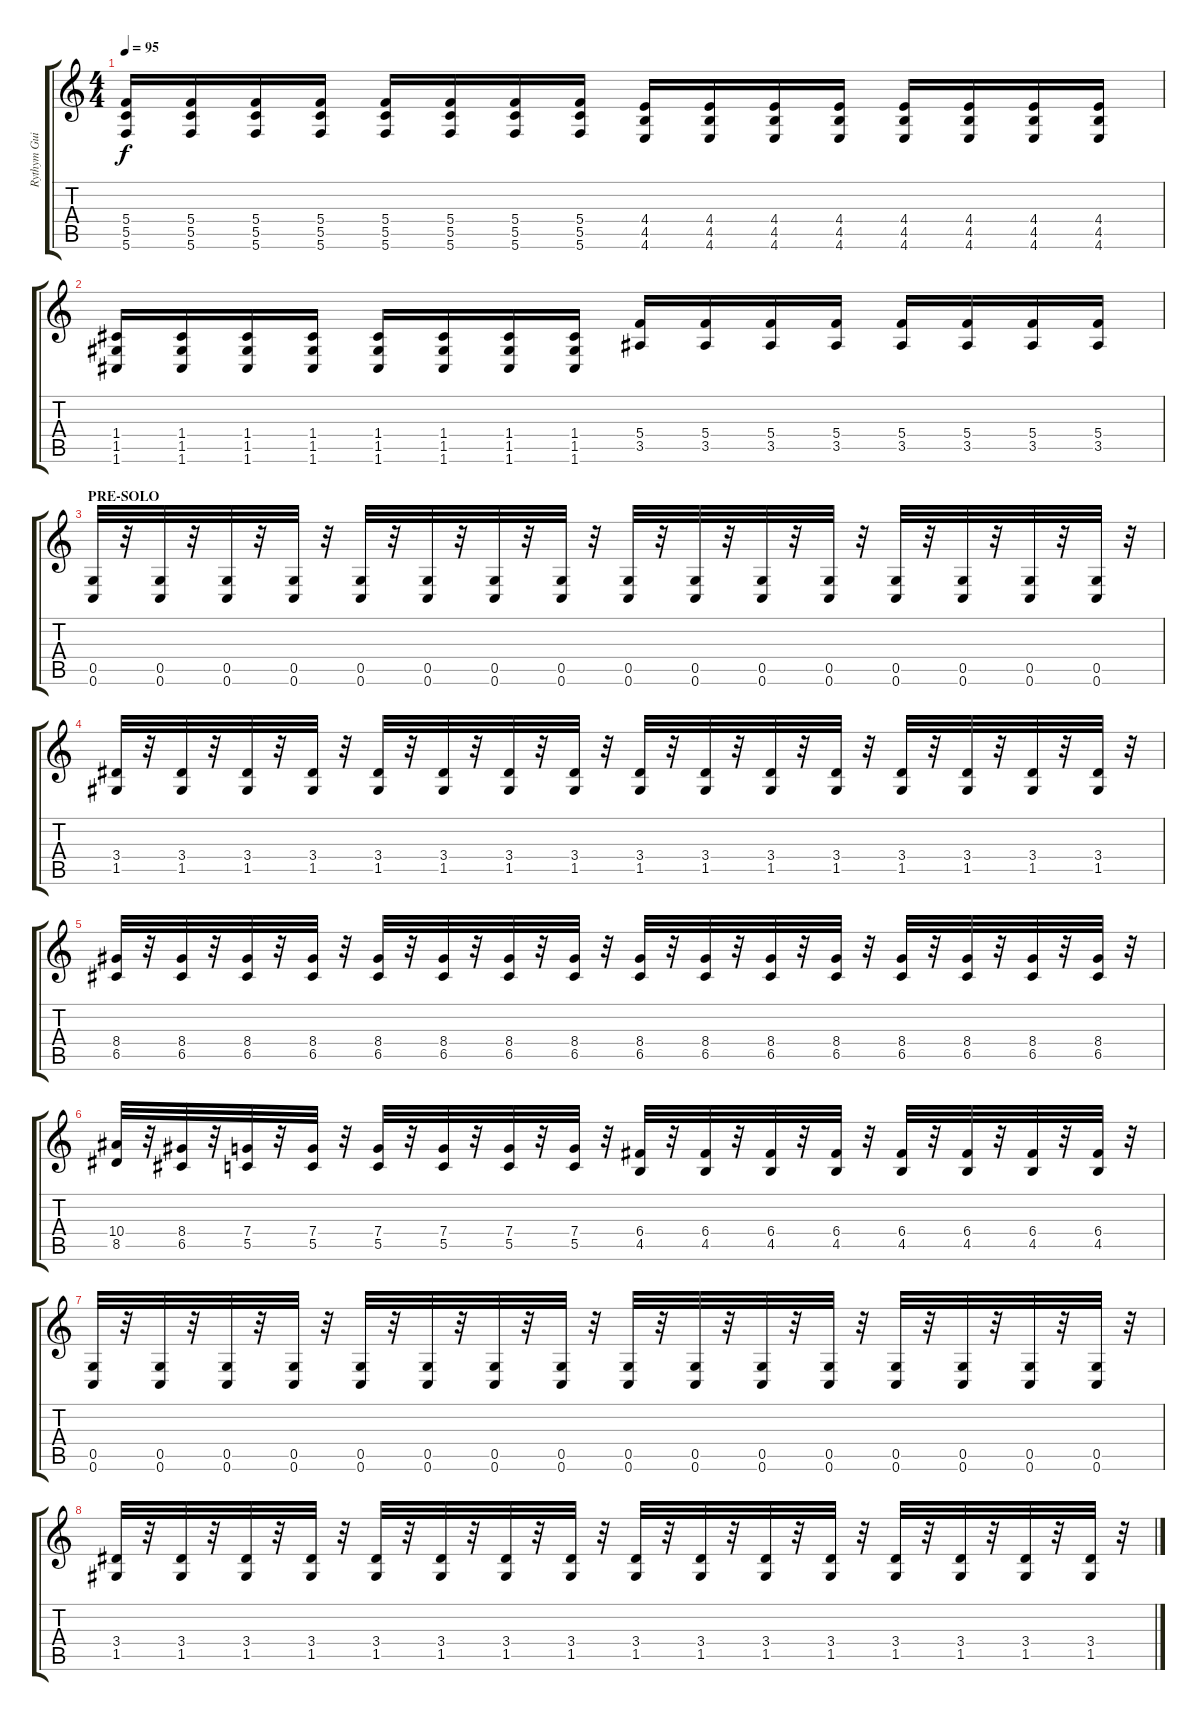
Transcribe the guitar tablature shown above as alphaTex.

\track ("Rythym Guitar" "Rythym Gui") {instrument distortionguitar}
\staff {score tabs}
\tuning (D4 A3 F3 C3 G2 C2) {hide}
\ts (4 4)
\tempo 95
\clef g2
\ks c
(5.4 5.5 5.6).16{dy f} (5.4 5.5 5.6).16 (5.4 5.5 5.6).16 (5.4 5.5 5.6).16 (5.4 5.5 5.6).16 (5.4 5.5 5.6).16 (5.4 5.5 5.6).16 (5.4 5.5 5.6).16 (4.4 4.5 4.6).16 (4.4 4.5 4.6).16 (4.4 4.5 4.6).16 (4.4 4.5 4.6).16 (4.4 4.5 4.6).16 (4.4 4.5 4.6).16 (4.4 4.5 4.6).16 (4.4 4.5 4.6).16 |
(1.4 1.5 1.6).16 (1.4 1.5 1.6).16 (1.4 1.5 1.6).16 (1.4 1.5 1.6).16 (1.4 1.5 1.6).16 (1.4 1.5 1.6).16 (1.4 1.5 1.6).16 (1.4 1.5 1.6).16 (5.4 3.5).16 (5.4 3.5).16 (5.4 3.5).16 (5.4 3.5).16 (5.4 3.5).16 (5.4 3.5).16 (5.4 3.5).16 (5.4 3.5).16 |
\section ("" "PRE-SOLO")
(0.5 0.6).32{volume 8} r.32 (0.5 0.6).32 r.32 (0.5 0.6).32 r.32 (0.5 0.6).32 r.32 (0.5 0.6).32 r.32 (0.5 0.6).32 r.32 (0.5 0.6).32 r.32 (0.5 0.6).32 r.32 (0.5 0.6).32 r.32 (0.5 0.6).32 r.32 (0.5 0.6).32 r.32 (0.5 0.6).32 r.32 (0.5 0.6).32 r.32 (0.5 0.6).32 r.32 (0.5 0.6).32 r.32 (0.5 0.6).32 r.32 |
(3.4 1.5).32 r.32 (3.4 1.5).32 r.32 (3.4 1.5).32 r.32 (3.4 1.5).32 r.32 (3.4 1.5).32 r.32 (3.4 1.5).32 r.32 (3.4 1.5).32 r.32 (3.4 1.5).32 r.32 (3.4 1.5).32 r.32 (3.4 1.5).32 r.32 (3.4 1.5).32 r.32 (3.4 1.5).32 r.32 (3.4 1.5).32 r.32 (3.4 1.5).32 r.32 (3.4 1.5).32 r.32 (3.4 1.5).32 r.32 |
(8.4 6.5).32 r.32 (8.4 6.5).32 r.32 (8.4 6.5).32 r.32 (8.4 6.5).32 r.32 (8.4 6.5).32 r.32 (8.4 6.5).32 r.32 (8.4 6.5).32 r.32 (8.4 6.5).32 r.32 (8.4 6.5).32 r.32 (8.4 6.5).32 r.32 (8.4 6.5).32 r.32 (8.4 6.5).32 r.32 (8.4 6.5).32 r.32 (8.4 6.5).32 r.32 (8.4 6.5).32 r.32 (8.4 6.5).32 r.32 |
(10.4 8.5).32 r.32 (8.4 6.5).32 r.32 (7.4 5.5).32 r.32 (7.4 5.5).32 r.32 (7.4 5.5).32 r.32 (7.4 5.5).32 r.32 (7.4 5.5).32 r.32 (7.4 5.5).32 r.32 (6.4 4.5).32 r.32 (6.4 4.5).32 r.32 (6.4 4.5).32 r.32 (6.4 4.5).32 r.32 (6.4 4.5).32 r.32 (6.4 4.5).32 r.32 (6.4 4.5).32 r.32 (6.4 4.5).32 r.32 |
(0.5 0.6).32 r.32 (0.5 0.6).32 r.32 (0.5 0.6).32 r.32 (0.5 0.6).32 r.32 (0.5 0.6).32 r.32 (0.5 0.6).32 r.32 (0.5 0.6).32 r.32 (0.5 0.6).32 r.32 (0.5 0.6).32 r.32 (0.5 0.6).32 r.32 (0.5 0.6).32 r.32 (0.5 0.6).32 r.32 (0.5 0.6).32 r.32 (0.5 0.6).32 r.32 (0.5 0.6).32 r.32 (0.5 0.6).32 r.32 |
(3.4 1.5).32 r.32 (3.4 1.5).32 r.32 (3.4 1.5).32 r.32 (3.4 1.5).32 r.32 (3.4 1.5).32 r.32 (3.4 1.5).32 r.32 (3.4 1.5).32 r.32 (3.4 1.5).32 r.32 (3.4 1.5).32 r.32 (3.4 1.5).32 r.32 (3.4 1.5).32 r.32 (3.4 1.5).32 r.32 (3.4 1.5).32 r.32 (3.4 1.5).32 r.32 (3.4 1.5).32 r.32 (3.4 1.5).32 r.32
